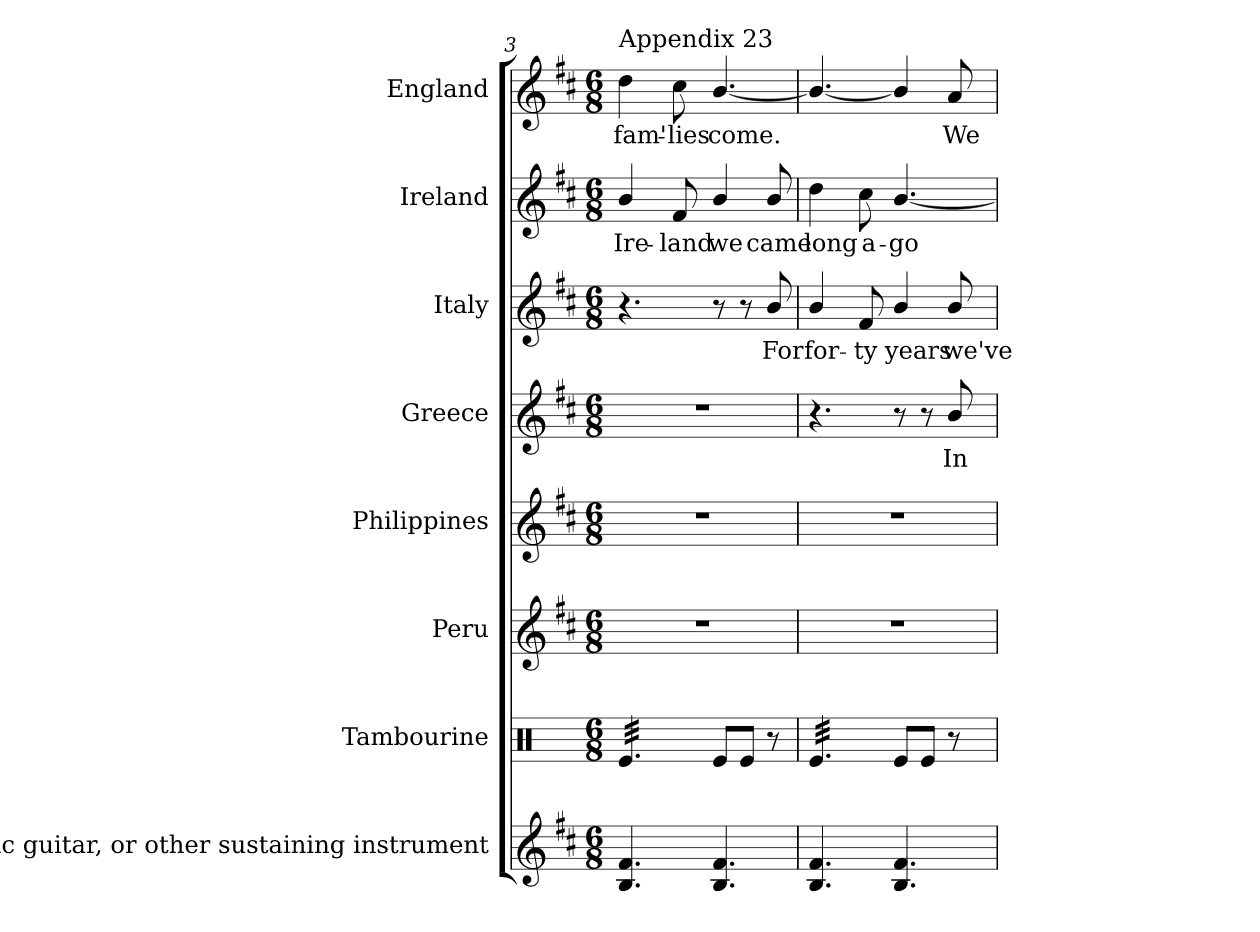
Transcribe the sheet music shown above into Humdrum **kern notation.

**kern	**kern	**kern	**kern	**kern	**text	**kern	**text	**kern	**text	**kern	**text
*part8	*part7	*part6	*part5	*part4	*part4	*part3	*part3	*part2	*part2	*part1	*part1
*staff8	*staff7	*staff6	*staff5	*staff4	*staff4	*staff3	*staff3	*staff2	*staff2	*staff1	*staff1
*I"Acoustic guitar, or other  sustaining instrument	*I"Tambourine	*I"Peru	*I"Philippines	*I"Greece	*	*I"Italy	*	*I"Ireland	*	*I"England	*
*I'A. Gtr.	*I'Tamb.	*I'Peru	*I'Philippines	*I'Greece	*	*I'Italy	*	*I'Ireland	*	*I'England	*
*clefG2	*clefX	*clefG2	*clefG2	*clefG2	*	*clefG2	*	*clefG2	*	*clefG2	*
*ITrd7c12	*	*	*	*	*	*	*	*	*	*	*
*k[f#c#]	*k[]	*k[f#c#]	*k[f#c#]	*k[f#c#]	*	*k[f#c#]	*	*k[f#c#]	*	*k[f#c#]	*
*D:	*C:	*D:	*D:	*D:	*	*D:	*	*D:	*	*D:	*
*M6/8	*M6/8	*M6/8	*M6/8	*M6/8	*	*M6/8	*	*M6/8	*	*M6/8	*
=3	=3	=3	=3	=3	=3	=3	=3	=3	=3	=3	=3
!	!	!LO:N:vis=1	!LO:N:vis=1	!LO:N:vis=1	!	!	!	!	!	!	!
!	!	!	!	!	!	!	!	!	!LO:LY:b:color=#000000	!	!
!	!	!	!	!	!	!	!	!	!	!LO:TX:a:t=Appendix 23	!
!	!	!	!	!	!	!	!	!	!	!	!LO:LY:b:color=#000000
*	*tremolo	*	*	*	*	*	*	*	*	*	*
4.BBi/ 4.F#i	32Rei/LLL	2.r	2.r	2.r	.	4.r	.	4bi/	Ire-	4ddi\	fam'-
.	32Rei/	.	.	.	.	.	.	.	.	.	.
.	32Rei/	.	.	.	.	.	.	.	.	.	.
.	32Rei/	.	.	.	.	.	.	.	.	.	.
.	32Rei/	.	.	.	.	.	.	.	.	.	.
.	32Rei/	.	.	.	.	.	.	.	.	.	.
.	32Rei/	.	.	.	.	.	.	.	.	.	.
.	32Rei/	.	.	.	.	.	.	.	.	.	.
!	!	!	!	!	!	!	!	!	!LO:LY:b:color=#000000	!	!
!	!	!	!	!	!	!	!	!	!	!	!LO:LY:b:color=#000000
.	32Rei/	.	.	.	.	.	.	8f#i/	-land	8cc#i\	-lies
.	32Rei/	.	.	.	.	.	.	.	.	.	.
.	32Rei/	.	.	.	.	.	.	.	.	.	.
.	32Rei/JJJ	.	.	.	.	.	.	.	.	.	.
*	*Xtremolo	*	*	*	*	*	*	*	*	*	*
!	!	!	!	!	!	!	!	!	!LO:LY:b:color=#000000	!	!
!	!	!	!	!	!	!	!	!	!	!	!LO:LY:b:color=#000000
4.BBi/ 4.F#i	8Rei/L	.	.	.	.	8r	.	4bi/	we	[4.bi/	come.
.	8Rei/J	.	.	.	.	8r	.	.	.	.	.
!	!	!	!	!	!	!	!LO:LY:b:color=#000000	!	!	!	!
!	!	!	!	!	!	!	!	!	!LO:LY:b:color=#000000	!	!
.	8r	.	.	.	.	8bi/	For	8bi/	came	.	.
=4	=4	=4	=4	=4	=4	=4	=4	=4	=4	=4	=4
!	!	!LO:N:vis=1	!LO:N:vis=1	!	!	!	!	!	!	!	!
!	!	!	!	!	!	!	!LO:LY:b:color=#000000	!	!	!	!
!	!	!	!	!	!	!	!	!	!LO:LY:b:color=#000000	!	!
*	*tremolo	*	*	*	*	*	*	*	*	*	*
4.BBi/ 4.F#i	32Rei/LLL	2.r	2.r	4.r	.	4bi/	for-	4ddi\	long	4.bi/_	.
.	32Rei/	.	.	.	.	.	.	.	.	.	.
.	32Rei/	.	.	.	.	.	.	.	.	.	.
.	32Rei/	.	.	.	.	.	.	.	.	.	.
.	32Rei/	.	.	.	.	.	.	.	.	.	.
.	32Rei/	.	.	.	.	.	.	.	.	.	.
.	32Rei/	.	.	.	.	.	.	.	.	.	.
.	32Rei/	.	.	.	.	.	.	.	.	.	.
!	!	!	!	!	!	!	!LO:LY:b:color=#000000	!	!	!	!
!	!	!	!	!	!	!	!	!	!LO:LY:b:color=#000000	!	!
.	32Rei/	.	.	.	.	8f#i/	-ty	8cc#i\	a-	.	.
.	32Rei/	.	.	.	.	.	.	.	.	.	.
.	32Rei/	.	.	.	.	.	.	.	.	.	.
.	32Rei/JJJ	.	.	.	.	.	.	.	.	.	.
*	*Xtremolo	*	*	*	*	*	*	*	*	*	*
!	!	!	!	!	!	!	!LO:LY:b:color=#000000	!	!	!	!
!	!	!	!	!	!	!	!	!	!LO:LY:b:color=#000000	!	!
4.BBi/ 4.F#i	8Rei/L	.	.	8r	.	4bi/	years	[4.bi/	-go	4bi/]	.
.	8Rei/J	.	.	8r	.	.	.	.	.	.	.
!	!	!	!	!	!LO:LY:b:color=#000000	!	!	!	!	!	!
!	!	!	!	!	!	!	!LO:LY:b:color=#000000	!	!	!	!
!	!	!	!	!	!	!	!	!	!	!	!LO:LY:b:color=#000000
.	8r	.	.	8bi/	In	8bi/	we've	.	.	8ai/	We
=	=	=	=	=	=	=	=	=	=	=	=
*-	*-	*-	*-	*-	*-	*-	*-	*-	*-	*-	*-
